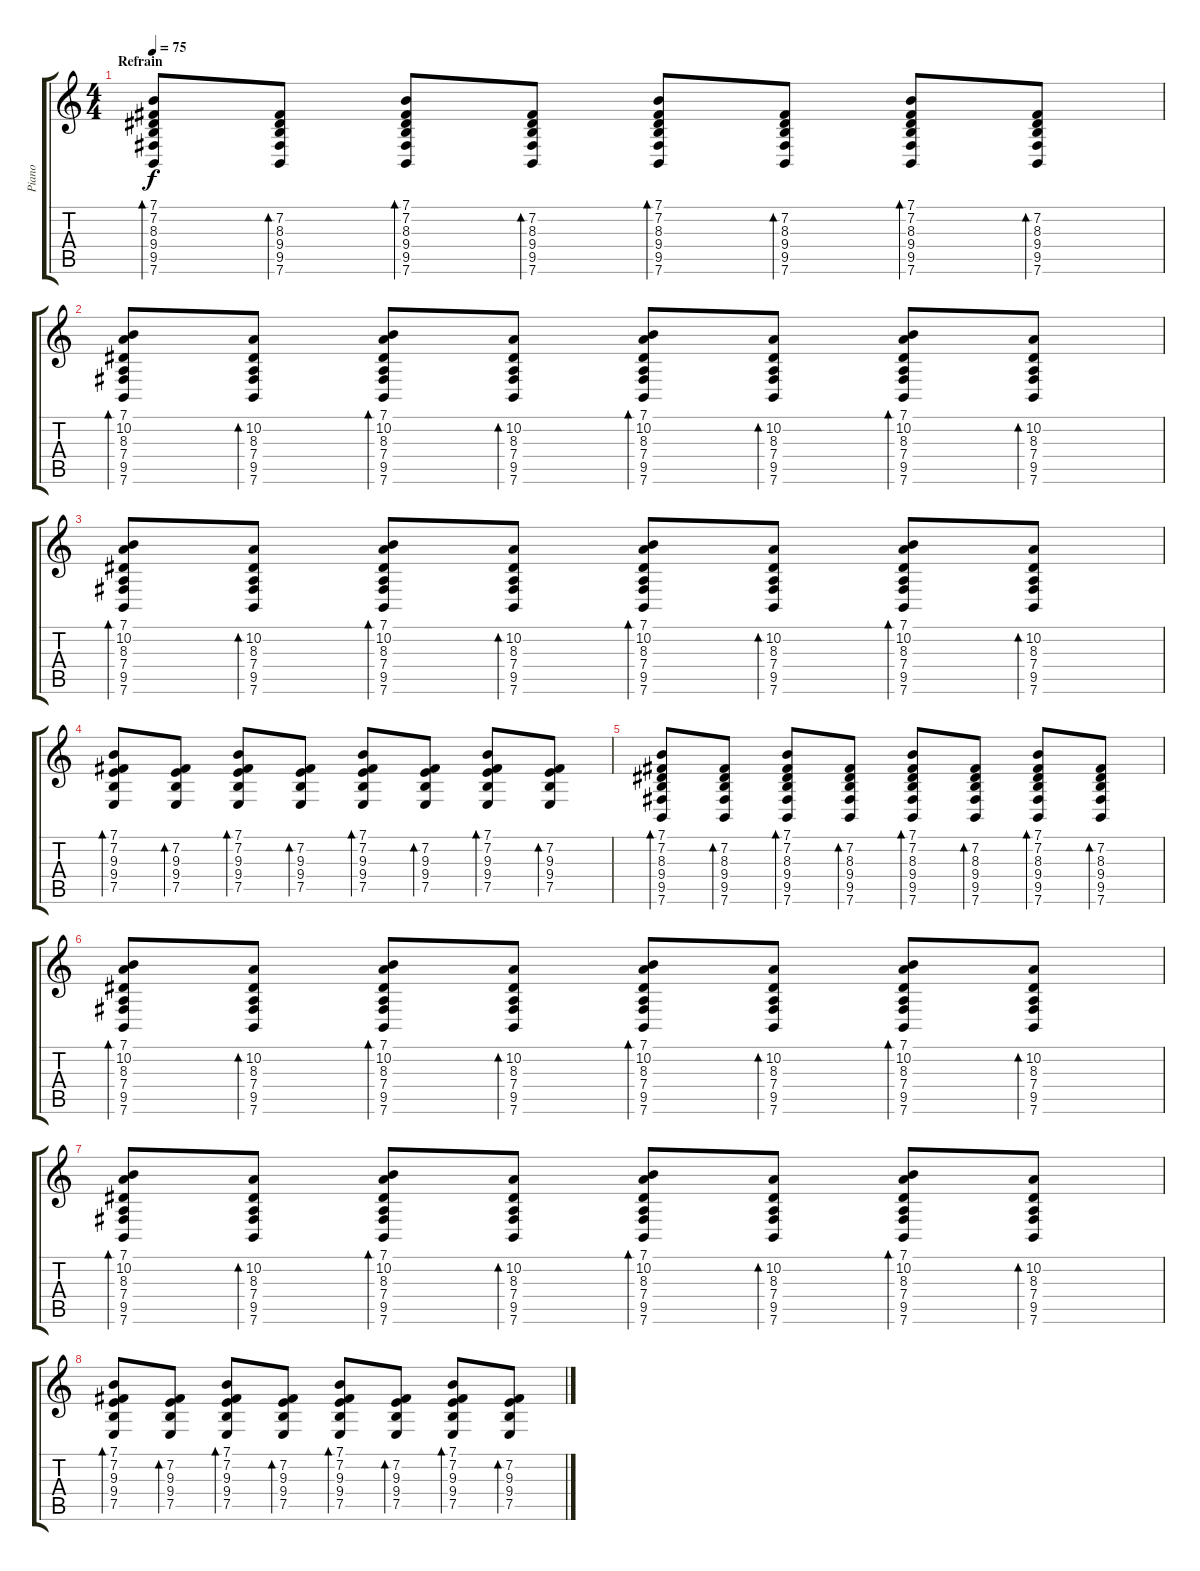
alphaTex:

\track ("Piano" "Piano") {instrument acousticgrandpiano}
\staff {score tabs}
\tuning (E4 B3 G3 D3 A2 E2) {hide}
\ts (4 4)
\section ("" "Refrain")
\tempo 75
\clef g2
\ks c
(7.1 7.2 8.3 9.4 9.5 7.6).8{bd 30 dy f} (7.2 8.3 9.4 9.5 7.6).8{bd 30} (7.1 7.2 8.3 9.4 9.5 7.6).8{bd 30} (7.2 8.3 9.4 9.5 7.6).8{bd 30} (7.1 7.2 8.3 9.4 9.5 7.6).8{bd 30} (7.2 8.3 9.4 9.5 7.6).8{bd 30} (7.1 7.2 8.3 9.4 9.5 7.6).8{bd 30} (7.2 8.3 9.4 9.5 7.6).8{bd 30} |
(7.1 10.2 8.3 7.4 9.5 7.6).8{bd 30} (10.2 8.3 7.4 9.5 7.6).8{bd 30} (7.1 10.2 8.3 7.4 9.5 7.6).8{bd 30} (10.2 8.3 7.4 9.5 7.6).8{bd 30} (7.1 10.2 8.3 7.4 9.5 7.6).8{bd 30} (10.2 8.3 7.4 9.5 7.6).8{bd 30} (7.1 10.2 8.3 7.4 9.5 7.6).8{bd 30} (10.2 8.3 7.4 9.5 7.6).8{bd 30} |
(7.1 10.2 8.3 7.4 9.5 7.6).8{bd 30} (10.2 8.3 7.4 9.5 7.6).8{bd 30} (7.1 10.2 8.3 7.4 9.5 7.6).8{bd 30} (10.2 8.3 7.4 9.5 7.6).8{bd 30} (7.1 10.2 8.3 7.4 9.5 7.6).8{bd 30} (10.2 8.3 7.4 9.5 7.6).8{bd 30} (7.1 10.2 8.3 7.4 9.5 7.6).8{bd 30} (10.2 8.3 7.4 9.5 7.6).8{bd 30} |
(7.1 7.2 9.3 9.4 7.5).8{bd 30} (7.2 9.3 9.4 7.5).8{bd 30} (7.1 7.2 9.3 9.4 7.5).8{bd 30} (7.2 9.3 9.4 7.5).8{bd 30} (7.1 7.2 9.3 9.4 7.5).8{bd 30} (7.2 9.3 9.4 7.5).8{bd 30} (7.1 7.2 9.3 9.4 7.5).8{bd 30} (7.2 9.3 9.4 7.5).8{bd 30} |
(7.1 7.2 8.3 9.4 9.5 7.6).8{bd 30} (7.2 8.3 9.4 9.5 7.6).8{bd 30} (7.1 7.2 8.3 9.4 9.5 7.6).8{bd 30} (7.2 8.3 9.4 9.5 7.6).8{bd 30} (7.1 7.2 8.3 9.4 9.5 7.6).8{bd 30} (7.2 8.3 9.4 9.5 7.6).8{bd 30} (7.1 7.2 8.3 9.4 9.5 7.6).8{bd 30} (7.2 8.3 9.4 9.5 7.6).8{bd 30} |
(7.1 10.2 8.3 7.4 9.5 7.6).8{bd 30} (10.2 8.3 7.4 9.5 7.6).8{bd 30} (7.1 10.2 8.3 7.4 9.5 7.6).8{bd 30} (10.2 8.3 7.4 9.5 7.6).8{bd 30} (7.1 10.2 8.3 7.4 9.5 7.6).8{bd 30} (10.2 8.3 7.4 9.5 7.6).8{bd 30} (7.1 10.2 8.3 7.4 9.5 7.6).8{bd 30} (10.2 8.3 7.4 9.5 7.6).8{bd 30} |
(7.1 10.2 8.3 7.4 9.5 7.6).8{bd 30} (10.2 8.3 7.4 9.5 7.6).8{bd 30} (7.1 10.2 8.3 7.4 9.5 7.6).8{bd 30} (10.2 8.3 7.4 9.5 7.6).8{bd 30} (7.1 10.2 8.3 7.4 9.5 7.6).8{bd 30} (10.2 8.3 7.4 9.5 7.6).8{bd 30} (7.1 10.2 8.3 7.4 9.5 7.6).8{bd 30} (10.2 8.3 7.4 9.5 7.6).8{bd 30} |
(7.1 7.2 9.3 9.4 7.5).8{bd 30} (7.2 9.3 9.4 7.5).8{bd 30} (7.1 7.2 9.3 9.4 7.5).8{bd 30} (7.2 9.3 9.4 7.5).8{bd 30} (7.1 7.2 9.3 9.4 7.5).8{bd 30} (7.2 9.3 9.4 7.5).8{bd 30} (7.1 7.2 9.3 9.4 7.5).8{bd 30} (7.2 9.3 9.4 7.5).8{bd 30}
